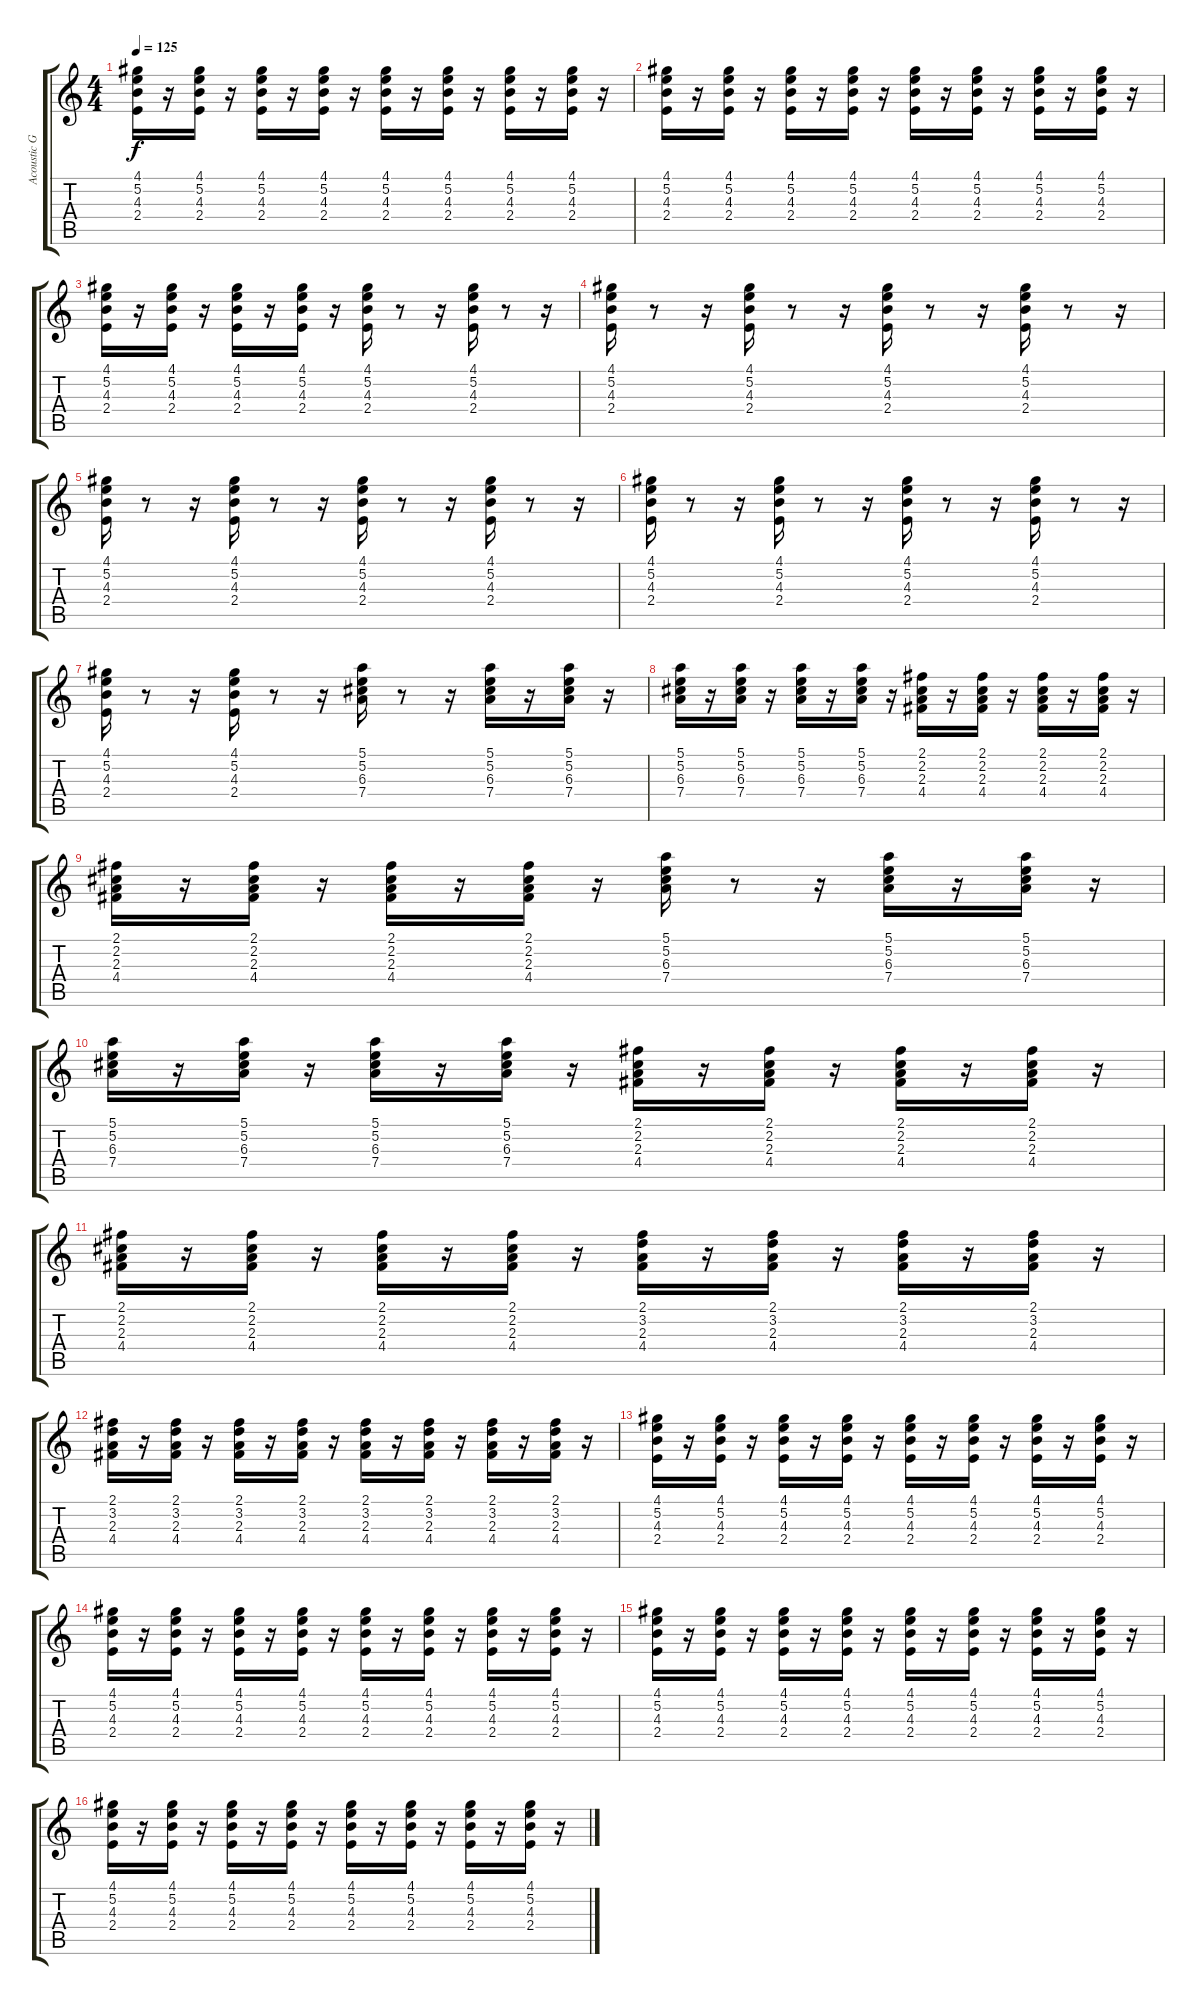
\track ("Acoustic Guitar (Steel" "Acoustic G") {instrument acousticguitarsteel}
\staff {score tabs}
\tuning (E4 B3 G3 D3 A2 E2) {hide}
\ts (4 4)
\tempo 125
\clef g2
\ks c
(4.1 5.2 4.3 2.4).16{dy f} r.16 (4.1 5.2 4.3 2.4).16 r.16 (4.1 5.2 4.3 2.4).16 r.16 (4.1 5.2 4.3 2.4).16 r.16 (4.1 5.2 4.3 2.4).16 r.16 (4.1 5.2 4.3 2.4).16 r.16 (4.1 5.2 4.3 2.4).16 r.16 (4.1 5.2 4.3 2.4).16 r.16 |
(4.1 5.2 4.3 2.4).16 r.16 (4.1 5.2 4.3 2.4).16 r.16 (4.1 5.2 4.3 2.4).16 r.16 (4.1 5.2 4.3 2.4).16 r.16 (4.1 5.2 4.3 2.4).16 r.16 (4.1 5.2 4.3 2.4).16 r.16 (4.1 5.2 4.3 2.4).16 r.16 (4.1 5.2 4.3 2.4).16 r.16 |
(4.1 5.2 4.3 2.4).16 r.16 (4.1 5.2 4.3 2.4).16 r.16 (4.1 5.2 4.3 2.4).16 r.16 (4.1 5.2 4.3 2.4).16 r.16 (4.1 5.2 4.3 2.4).16 r.8 r.16 (4.1 5.2 4.3 2.4).16 r.8 r.16 |
(4.1 5.2 4.3 2.4).16 r.8 r.16 (4.1 5.2 4.3 2.4).16 r.8 r.16 (4.1 5.2 4.3 2.4).16 r.8 r.16 (4.1 5.2 4.3 2.4).16 r.8 r.16 |
(4.1 5.2 4.3 2.4).16 r.8 r.16 (4.1 5.2 4.3 2.4).16 r.8 r.16 (4.1 5.2 4.3 2.4).16 r.8 r.16 (4.1 5.2 4.3 2.4).16 r.8 r.16 |
(4.1 5.2 4.3 2.4).16 r.8 r.16 (4.1 5.2 4.3 2.4).16 r.8 r.16 (4.1 5.2 4.3 2.4).16 r.8 r.16 (4.1 5.2 4.3 2.4).16 r.8 r.16 |
(4.1 5.2 4.3 2.4).16 r.8 r.16 (4.1 5.2 4.3 2.4).16 r.8 r.16 (5.1 5.2 6.3 7.4).16 r.8 r.16 (5.1 5.2 6.3 7.4).16 r.16 (5.1 5.2 6.3 7.4).16 r.16 |
(5.1 5.2 6.3 7.4).16 r.16 (5.1 5.2 6.3 7.4).16 r.16 (5.1 5.2 6.3 7.4).16 r.16 (5.1 5.2 6.3 7.4).16 r.16 (2.1 2.2 2.3 4.4).16 r.16 (2.1 2.2 2.3 4.4).16 r.16 (2.1 2.2 2.3 4.4).16 r.16 (2.1 2.2 2.3 4.4).16 r.16 |
(2.1 2.2 2.3 4.4).16 r.16 (2.1 2.2 2.3 4.4).16 r.16 (2.1 2.2 2.3 4.4).16 r.16 (2.1 2.2 2.3 4.4).16 r.16 (5.1 5.2 6.3 7.4).16 r.8 r.16 (5.1 5.2 6.3 7.4).16 r.16 (5.1 5.2 6.3 7.4).16 r.16 |
(5.1 5.2 6.3 7.4).16 r.16 (5.1 5.2 6.3 7.4).16 r.16 (5.1 5.2 6.3 7.4).16 r.16 (5.1 5.2 6.3 7.4).16 r.16 (2.1 2.2 2.3 4.4).16 r.16 (2.1 2.2 2.3 4.4).16 r.16 (2.1 2.2 2.3 4.4).16 r.16 (2.1 2.2 2.3 4.4).16 r.16 |
(2.1 2.2 2.3 4.4).16 r.16 (2.1 2.2 2.3 4.4).16 r.16 (2.1 2.2 2.3 4.4).16 r.16 (2.1 2.2 2.3 4.4).16 r.16 (2.1 3.2 2.3 4.4).16 r.16 (2.1 3.2 2.3 4.4).16 r.16 (2.1 3.2 2.3 4.4).16 r.16 (2.1 3.2 2.3 4.4).16 r.16 |
(2.1 3.2 2.3 4.4).16 r.16 (2.1 3.2 2.3 4.4).16 r.16 (2.1 3.2 2.3 4.4).16 r.16 (2.1 3.2 2.3 4.4).16 r.16 (2.1 3.2 2.3 4.4).16 r.16 (2.1 3.2 2.3 4.4).16 r.16 (2.1 3.2 2.3 4.4).16 r.16 (2.1 3.2 2.3 4.4).16 r.16 |
(4.1 5.2 4.3 2.4).16 r.16 (4.1 5.2 4.3 2.4).16 r.16 (4.1 5.2 4.3 2.4).16 r.16 (4.1 5.2 4.3 2.4).16 r.16 (4.1 5.2 4.3 2.4).16 r.16 (4.1 5.2 4.3 2.4).16 r.16 (4.1 5.2 4.3 2.4).16 r.16 (4.1 5.2 4.3 2.4).16 r.16 |
(4.1 5.2 4.3 2.4).16 r.16 (4.1 5.2 4.3 2.4).16 r.16 (4.1 5.2 4.3 2.4).16 r.16 (4.1 5.2 4.3 2.4).16 r.16 (4.1 5.2 4.3 2.4).16 r.16 (4.1 5.2 4.3 2.4).16 r.16 (4.1 5.2 4.3 2.4).16 r.16 (4.1 5.2 4.3 2.4).16 r.16 |
(4.1 5.2 4.3 2.4).16 r.16 (4.1 5.2 4.3 2.4).16 r.16 (4.1 5.2 4.3 2.4).16 r.16 (4.1 5.2 4.3 2.4).16 r.16 (4.1 5.2 4.3 2.4).16 r.16 (4.1 5.2 4.3 2.4).16 r.16 (4.1 5.2 4.3 2.4).16 r.16 (4.1 5.2 4.3 2.4).16 r.16 |
(4.1 5.2 4.3 2.4).16 r.16 (4.1 5.2 4.3 2.4).16 r.16 (4.1 5.2 4.3 2.4).16 r.16 (4.1 5.2 4.3 2.4).16 r.16 (4.1 5.2 4.3 2.4).16 r.16 (4.1 5.2 4.3 2.4).16 r.16 (4.1 5.2 4.3 2.4).16 r.16 (4.1 5.2 4.3 2.4).16 r.16
